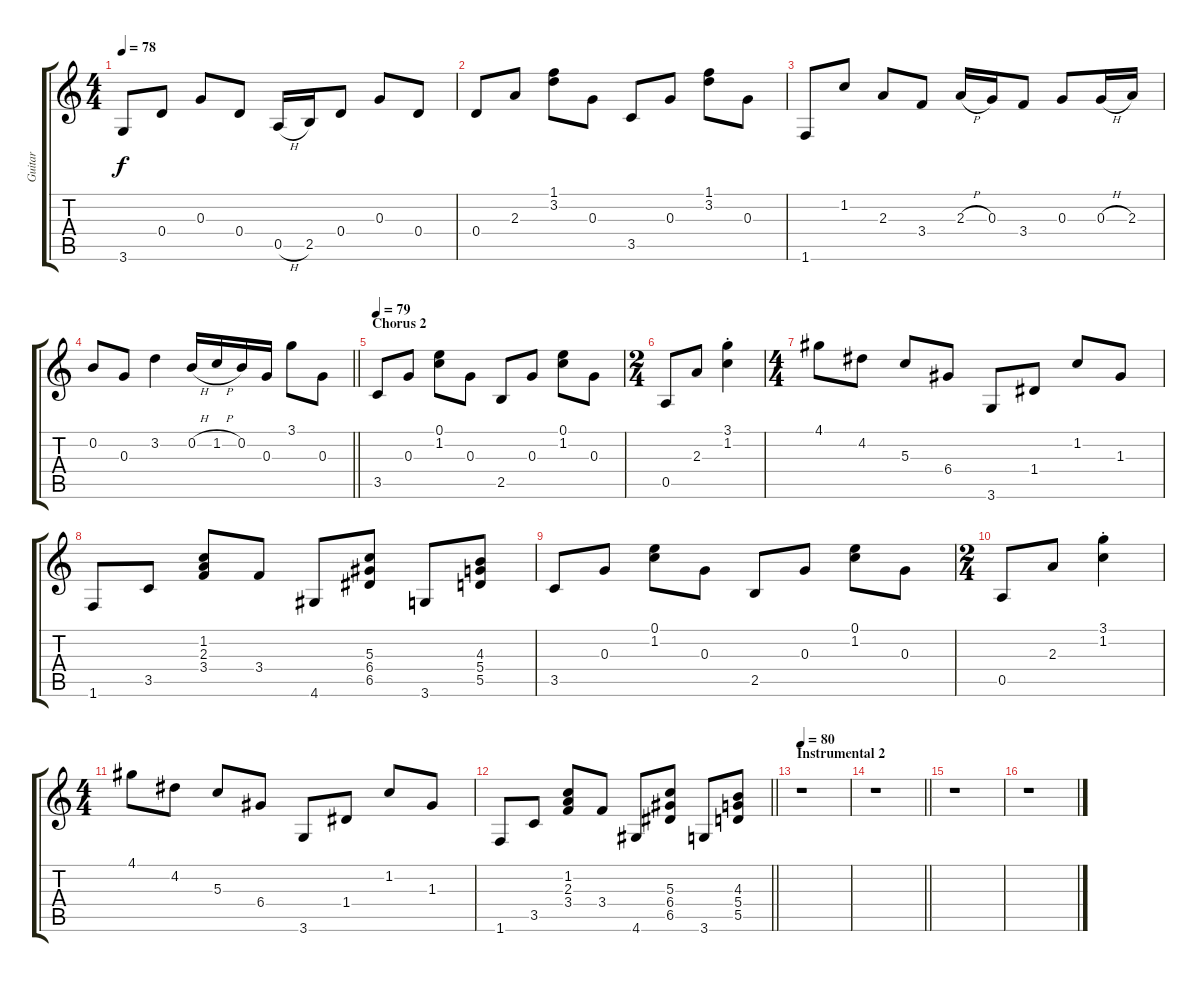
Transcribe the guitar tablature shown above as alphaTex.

\track ("Guitar" "Guitar") {instrument acousticguitarsteel}
\staff {score tabs}
\tuning (E4 B3 G3 D3 A2 E2) {hide}
\ts (4 4)
\tempo 78
\clef g2
\ks c
3.6.8{dy f} 0.4.8 0.3.8 0.4.8 0.5{h}.16 2.5.16 0.4.8 0.3.8 0.4.8 |
0.4.8 2.3.8 (1.1 3.2).8 0.3.8 3.5.8 0.3.8 (1.1 3.2).8 0.3.8 |
1.6.8 1.2.8 2.3.8 3.4.8 2.3{h}.16 0.3.16 3.4.8 0.3.8 0.3{h}.16 2.3.16 |
\barLineRight lightlight
0.2.8 0.3.8 3.2.4 0.2{h}.16 1.2{h}.16 0.2.16 0.3.16 3.1.8 0.3.8 |
\section ("" "Chorus 2")
\tempo 79
3.5.8 0.3.8 (0.1 1.2).8 0.3.8 2.5.8 0.3.8 (0.1 1.2).8 0.3.8 |
\ts (2 4)
0.5.8 2.3.8 (3.1{st} 1.2{st}).4 |
\ts (4 4)
4.1.8 4.2.8 5.3.8 6.4.8 3.6.8 1.4.8 1.2.8 1.3.8 |
1.6.8 3.5.8 (1.2 2.3 3.4).8 3.4.8 4.6.8 (5.3 6.4 6.5).8 3.6.8 (4.3 5.4 5.5).8 |
3.5.8 0.3.8 (0.1 1.2).8 0.3.8 2.5.8 0.3.8 (0.1 1.2).8 0.3.8 |
\ts (2 4)
0.5.8 2.3.8 (3.1{st} 1.2{st}).4 |
\ts (4 4)
4.1.8 4.2.8 5.3.8 6.4.8 3.6.8 1.4.8 1.2.8 1.3.8 |
\barLineRight lightlight
1.6.8 3.5.8 (1.2 2.3 3.4).8 3.4.8 4.6.8 (5.3 6.4 6.5).8 3.6.8 (4.3 5.4 5.5).8 |
\section ("" "Instrumental 2")
\tempo 80
r.1 |
\barLineRight lightlight
r.1 |
r.1 |
r.1
